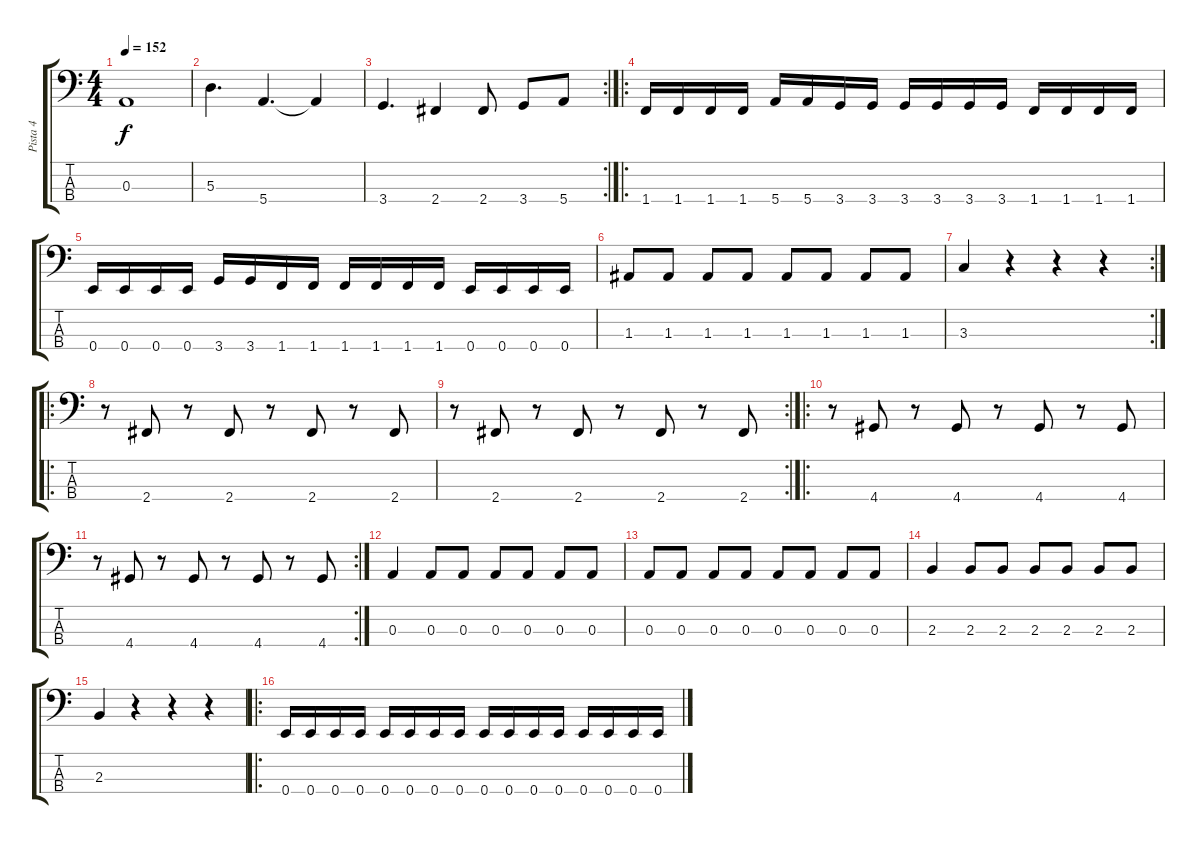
\track ("Pista 4" "Pista 4") {instrument electricbasspick}
\staff {score tabs}
\tuning (G2 D2 A1 E1) {hide}
\ts (4 4)
\tempo 152
\clef f4
\ks c
0.3.1{dy f} |
5.3.4{d} 5.4.4{d} 5.4{t}.4 |
\rc 2
3.4.4{d} 2.4.4 2.4.8 3.4.8 5.4.8 |
\ro
1.4.16 1.4.16 1.4.16 1.4.16 5.4.16 5.4.16 3.4.16 3.4.16 3.4.16 3.4.16 3.4.16 3.4.16 1.4.16 1.4.16 1.4.16 1.4.16 |
0.4.16 0.4.16 0.4.16 0.4.16 3.4.16 3.4.16 1.4.16 1.4.16 1.4.16 1.4.16 1.4.16 1.4.16 0.4.16 0.4.16 0.4.16 0.4.16 |
1.3.8 1.3.8 1.3.8 1.3.8 1.3.8 1.3.8 1.3.8 1.3.8 |
\rc 2
3.3.4 r.4 r.4 r.4 |
\ro
r.8 2.4.8 r.8 2.4.8 r.8 2.4.8 r.8 2.4.8 |
\rc 2
r.8 2.4.8 r.8 2.4.8 r.8 2.4.8 r.8 2.4.8 |
\ro
r.8 4.4.8 r.8 4.4.8 r.8 4.4.8 r.8 4.4.8 |
\rc 2
r.8 4.4.8 r.8 4.4.8 r.8 4.4.8 r.8 4.4.8 |
0.3.4 0.3.8 0.3.8 0.3.8 0.3.8 0.3.8 0.3.8 |
0.3.8 0.3.8 0.3.8 0.3.8 0.3.8 0.3.8 0.3.8 0.3.8 |
2.3.4 2.3.8 2.3.8 2.3.8 2.3.8 2.3.8 2.3.8 |
2.3.4 r.4 r.4 r.4 |
\ro
0.4.16 0.4.16 0.4.16 0.4.16 0.4.16 0.4.16 0.4.16 0.4.16 0.4.16 0.4.16 0.4.16 0.4.16 0.4.16 0.4.16 0.4.16 0.4.16
